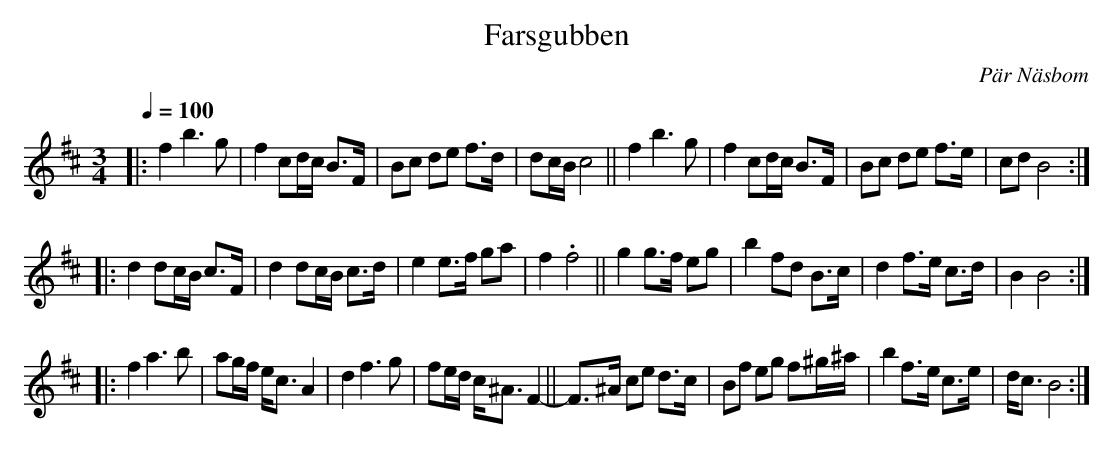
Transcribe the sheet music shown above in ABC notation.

X:1
T: Farsgubben
C: P\"ar N\"asbom
M: 3/4
L: 1/4
K: Bm
Q:1/4=100
|:\
fb>g | f c/d//c// B/>F/ | B/c/ d/e/ f/>d/ | d/c//B// c2 ||\
fb>g | f c/d//c// B/>F/ | B/c/ d/e/ f/>e/ | c/d/ B2 :|
|:\
d d/c//B// c/>F/ | d d/c//B// c/>d/ | e e/>f/ g/a/ | f.f2 ||\
g g/>f/ e/g/ | b f/d/ B/>c/ | d f/>e/ c/>d/ | BB2 :|
|:\
f a>b | a/g//f// e/<c/ A | d f>g | f/e//d// c/<^A/ F- ||\
F/>^A/ c/e/ d/>c/ | B/f/ e/g/ f/^g//^a// | b f/>e/ c/>e/ | d/<c/ B2 :|
